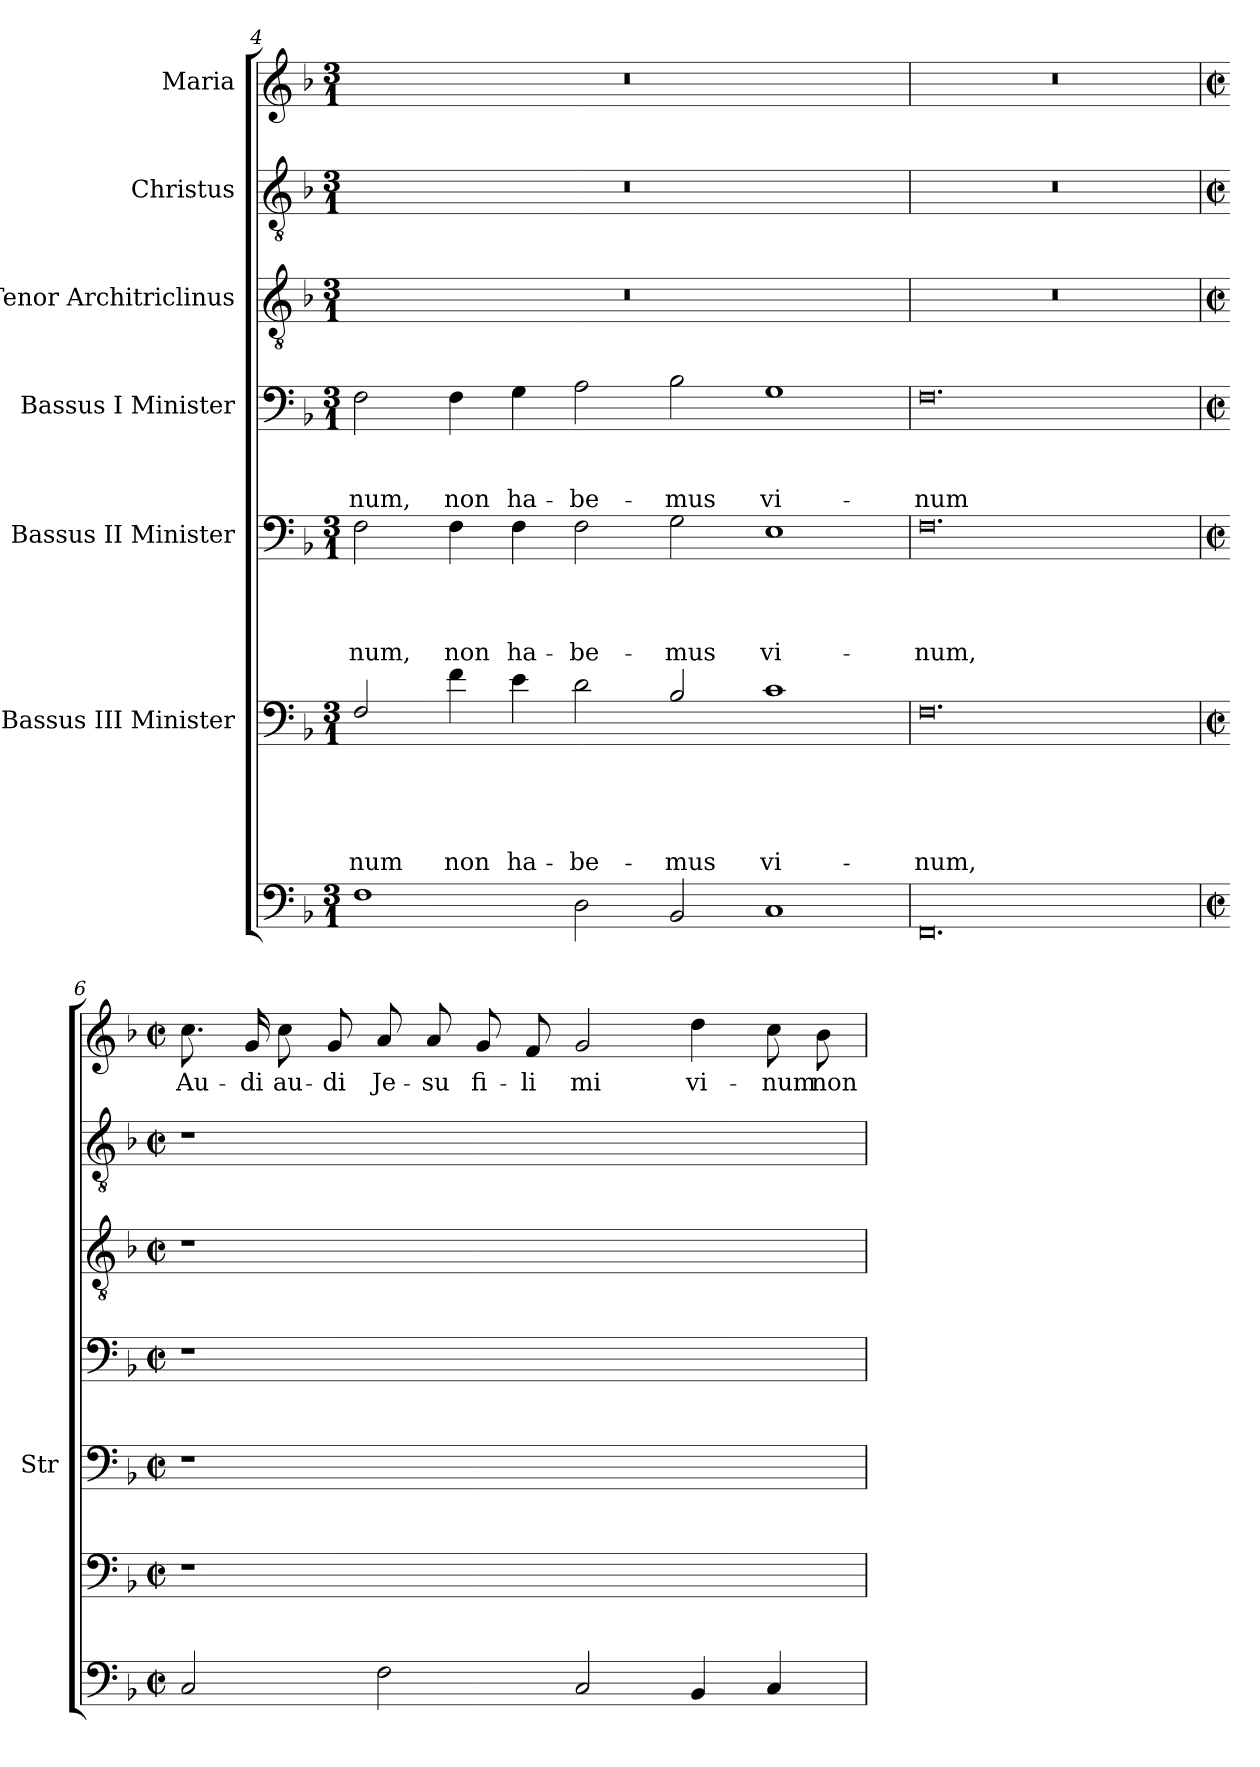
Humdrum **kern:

**kern	**kern	**text	**text	**text	**text	**text	**kern	**text	**text	**text	**text	**kern	**text	**text	**text	**kern	**kern	**kern	**text
*part7	*part6	*part6	*part6	*part6	*part6	*part6	*part5	*part5	*part5	*part5	*part5	*part4	*part4	*part4	*part4	*part3	*part2	*part1	*part1
*staff7	*staff6	*staff6	*staff6	*staff6	*staff6	*staff6	*staff5	*staff5	*staff5	*staff5	*staff5	*staff4	*staff4	*staff4	*staff4	*staff3	*staff2	*staff1	*staff1
*	*I"Bassus III  Minister	*	*	*	*	*	*I"Bassus II  Minister	*	*	*	*	*I"Bassus  I Minister	*	*	*	*I"Tenor  Architriclinus	*I"Christus	*I"Maria	*
*	*	*	*	*	*	*	*I'Str	*	*	*	*	*	*	*	*	*	*	*	*
*clefF4	*clefF4	*	*	*	*	*	*clefF4	*	*	*	*	*clefF4	*	*	*	*clefGv2	*clefGv2	*clefG2	*
*	*ITrd8c14	*	*	*	*	*	*	*	*	*	*	*	*	*	*	*	*	*	*
*k[b-]	*k[b-]	*	*	*	*	*	*k[b-]	*	*	*	*	*k[b-]	*	*	*	*k[b-]	*k[b-]	*k[b-]	*
*d:	*d:	*	*	*	*	*	*d:	*	*	*	*	*d:	*	*	*	*d:	*d:	*d:	*
*M3/1	*M3/1	*	*	*	*	*	*M3/1	*	*	*	*	*M3/1	*	*	*	*M3/1	*M3/1	*M3/1	*
=4	=4	=4	=4	=4	=4	=4	=4	=4	=4	=4	=4	=4	=4	=4	=4	=4	=4	=4	=4
!	!	!	!	!	!	!LO:LY:b	!	!	!	!	!LO:LY:b	!	!	!	!LO:LY:b	!	!	!	!
1F	2FF/	.	.	.	.	-num	2F\	.	.	.	-num,	2F\	.	.	-num,	0.r	0.r	0.r	.
!	!	!	!	!	!	!LO:LY:b	!	!	!	!	!LO:LY:b	!	!	!	!LO:LY:b	!	!	!	!
.	4F\	.	.	.	.	non	4F\	.	.	.	non	4F\	.	.	non	.	.	.	.
!	!	!	!	!	!	!LO:LY:b	!	!	!	!	!LO:LY:b	!	!	!	!LO:LY:b	!	!	!	!
.	4E\	.	.	.	.	ha-	4F\	.	.	.	ha-	4G\	.	.	ha-	.	.	.	.
!	!	!	!	!	!	!LO:LY:b	!	!	!	!	!LO:LY:b	!	!	!	!LO:LY:b	!	!	!	!
2D\	2D\	.	.	.	.	-be-	2F\	.	.	.	-be-	2A\	.	.	-be-	.	.	.	.
!	!	!	!	!	!	!LO:LY:b	!	!	!	!	!LO:LY:b	!	!	!	!LO:LY:b	!	!	!	!
2BB-/	2BB-/	.	.	.	.	-mus	2G\	.	.	.	-mus	2B-\	.	.	-mus	.	.	.	.
!	!	!	!	!	!	!LO:LY:b	!	!	!	!	!LO:LY:b	!	!	!	!LO:LY:b	!	!	!	!
1C	1C	.	.	.	.	vi-	1E	.	.	.	vi-	1G	.	.	vi-	.	.	.	.
=5	=5	=5	=5	=5	=5	=5	=5	=5	=5	=5	=5	=5	=5	=5	=5	=5	=5	=5	=5
!	!	!	!	!	!	!LO:LY:b	!	!	!	!	!LO:LY:b	!	!	!	!LO:LY:b	!	!	!	!
0.FF	0.FF	.	.	.	.	-num,	0.F	.	.	.	-num,	0.F	.	.	-num	0.r	0.r	0.r	.
!!LO:LB:g=z
=6	=6	=6	=6	=6	=6	=6	=6	=6	=6	=6	=6	=6	=6	=6	=6	=6	=6	=6	=6
*M2/2	*M2/2	*	*	*	*	*	*M2/2	*	*	*	*	*M2/2	*	*	*	*M2/2	*M2/2	*M2/2	*
*met(c|)	*met(c|)	*	*	*	*	*	*met(c|)	*	*	*	*	*met(c|)	*	*	*	*met(c|)	*met(c|)	*met(c|)	*
!	!	!	!	!	!	!	!	!	!	!	!	!	!	!	!	!	!	!	!LO:LY:b
2C/	1r	.	.	.	.	.	1r	.	.	.	.	1r	.	.	.	1r	1r	8.cc\	Au-
!	!	!	!	!	!	!	!	!	!	!	!	!	!	!	!	!	!	!	!LO:LY:b
.	.	.	.	.	.	.	.	.	.	.	.	.	.	.	.	.	.	16g/	-di
!	!	!	!	!	!	!	!	!	!	!	!	!	!	!	!	!	!	!	!LO:LY:b
.	.	.	.	.	.	.	.	.	.	.	.	.	.	.	.	.	.	8cc\	au-
!	!	!	!	!	!	!	!	!	!	!	!	!	!	!	!	!	!	!	!LO:LY:b
.	.	.	.	.	.	.	.	.	.	.	.	.	.	.	.	.	.	8g/	-di
!	!	!	!	!	!	!	!	!	!	!	!	!	!	!	!	!	!	!	!LO:LY:b
2F\	.	.	.	.	.	.	.	.	.	.	.	.	.	.	.	.	.	8a/	Je-
!	!	!	!	!	!	!	!	!	!	!	!	!	!	!	!	!	!	!	!LO:LY:b
.	.	.	.	.	.	.	.	.	.	.	.	.	.	.	.	.	.	8a/	-su
!	!	!	!	!	!	!	!	!	!	!	!	!	!	!	!	!	!	!	!LO:LY:b
.	.	.	.	.	.	.	.	.	.	.	.	.	.	.	.	.	.	8g/	fi-
!	!	!	!	!	!	!	!	!	!	!	!	!	!	!	!	!	!	!	!LO:LY:b
.	.	.	.	.	.	.	.	.	.	.	.	.	.	.	.	.	.	8f/	-li
!	!	!	!	!	!	!	!	!	!	!	!	!	!	!	!	!	!	!	!LO:LY:b
2C/	1ryy	.	.	.	.	.	1ryy	.	.	.	.	1ryy	.	.	.	1ryy	1ryy	2g/	mi
!	!	!	!	!	!	!	!	!	!	!	!	!	!	!	!	!	!	!	!LO:LY:b
4BB-/	.	.	.	.	.	.	.	.	.	.	.	.	.	.	.	.	.	4dd\	vi-
!	!	!	!	!	!	!	!	!	!	!	!	!	!	!	!	!	!	!	!LO:LY:b
4C/	.	.	.	.	.	.	.	.	.	.	.	.	.	.	.	.	.	8cc\	-num
!	!	!	!	!	!	!	!	!	!	!	!	!	!	!	!	!	!	!	!LO:LY:b
.	.	.	.	.	.	.	.	.	.	.	.	.	.	.	.	.	.	8b-\	non
=	=	=	=	=	=	=	=	=	=	=	=	=	=	=	=	=	=	=	=
*-	*-	*-	*-	*-	*-	*-	*-	*-	*-	*-	*-	*-	*-	*-	*-	*-	*-	*-	*-
